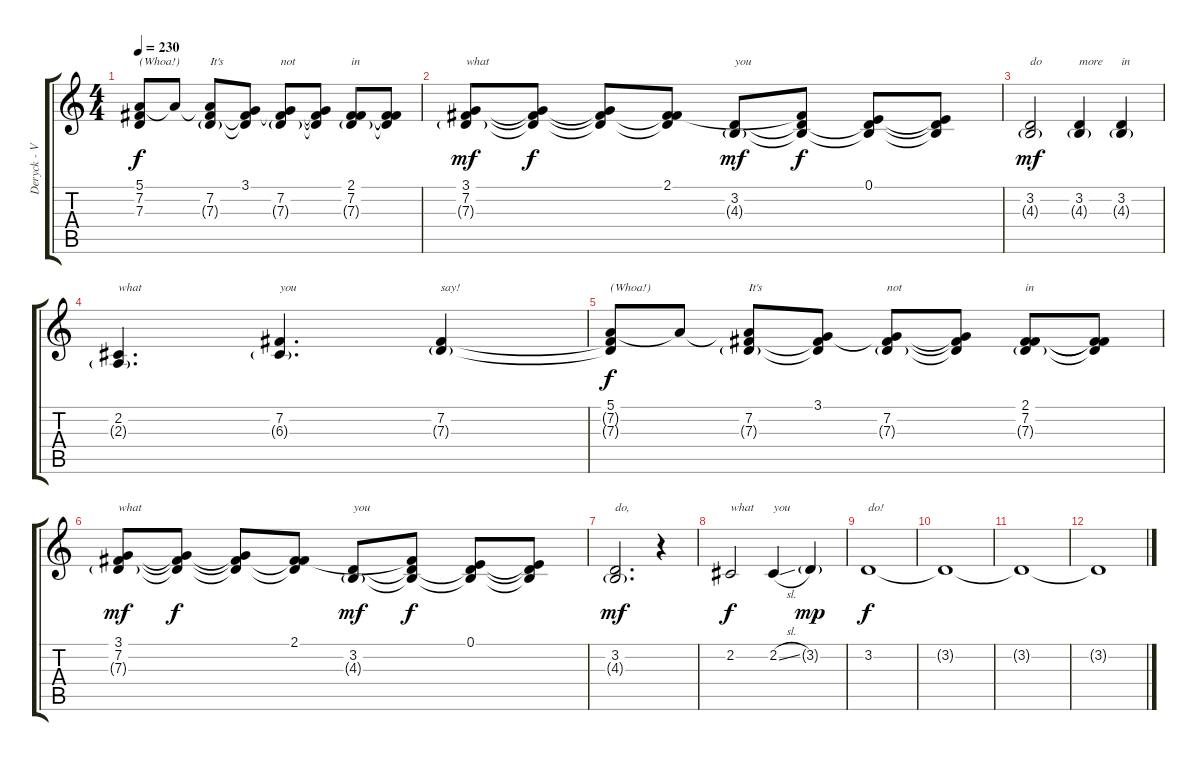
\track ("Deryck - Vocal" "Deryck - V") {instrument altosax}
\staff {score tabs}
\tuning (E4 B3 G3 D3 A2 E2) {hide}
\ts (4 4)
\tempo 230
\clef g2
\ks c
(5.1 7.2{t} 7.3{t}).8{txt "(Whoa!)" dy f} 5.1{t}.8 (5.1{t} 7.2 7.3{g}).8{txt "It's"} (3.1 7.2{t} 7.3{t}).8 (3.1{t} 7.2 7.3{g}).8{txt "not"} (3.1{t} 7.2{t} 7.3{t}).8 (2.1 7.2 7.3{g}).8{txt "in"} (2.1{t} 7.2{t} 7.3{t}).8 |
(3.1 7.2 7.3{g}).8{txt "what" dy mf} (3.1{t} 7.2{t} 7.3{t}).8{dy f} (3.1{t} 7.2{t} 7.3{t}).8 (2.1 7.2{t} 7.3{t}).8 (3.2 4.3{g}).8{txt "you" dy mf} (2.1{t} 3.2{t} 4.3{t}).8{dy f} (0.1 3.2{t} 4.3{t}).8 (0.1{t} 3.2{t} 4.3{t}).8 |
(3.2 4.3{g}).2{txt "do" dy mf} (3.2 4.3{g}).4{txt "more"} (3.2 4.3{g}).4{txt "in"} |
(2.2 2.3{g}).4{d txt "what"} (7.2 6.3{g}).4{d txt "you"} (7.2 7.3{g}).4{txt "say!"} |
(5.1 7.2{t} 7.3{t}).8{txt "(Whoa!)" dy f} 5.1{t}.8 (5.1{t} 7.2 7.3{g}).8{txt "It's"} (3.1 7.2{t} 7.3{t}).8 (3.1{t} 7.2 7.3{g}).8{txt "not"} (3.1{t} 7.2{t} 7.3{t}).8 (2.1 7.2 7.3{g}).8{txt "in"} (2.1{t} 7.2{t} 7.3{t}).8 |
(3.1 7.2 7.3{g}).8{txt "what" dy mf} (3.1{t} 7.2{t} 7.3{t}).8{dy f} (3.1{t} 7.2{t} 7.3{t}).8 (2.1 7.2{t} 7.3{t}).8 (3.2 4.3{g}).8{txt "you" dy mf} (2.1{t} 3.2{t} 4.3{t}).8{dy f} (0.1 3.2{t} 4.3{t}).8 (0.1{t} 3.2{t} 4.3{t}).8 |
(3.2 4.3{g}).2{d txt "do," dy mf} r.4 |
2.2.2{txt "what" dy f} 2.2{sl}.4{txt "you"} 3.2{g}.4{dy mp} |
3.2.1{txt "do!" dy f} |
3.2{t}.1 |
3.2{t}.1 |
3.2{t}.1
